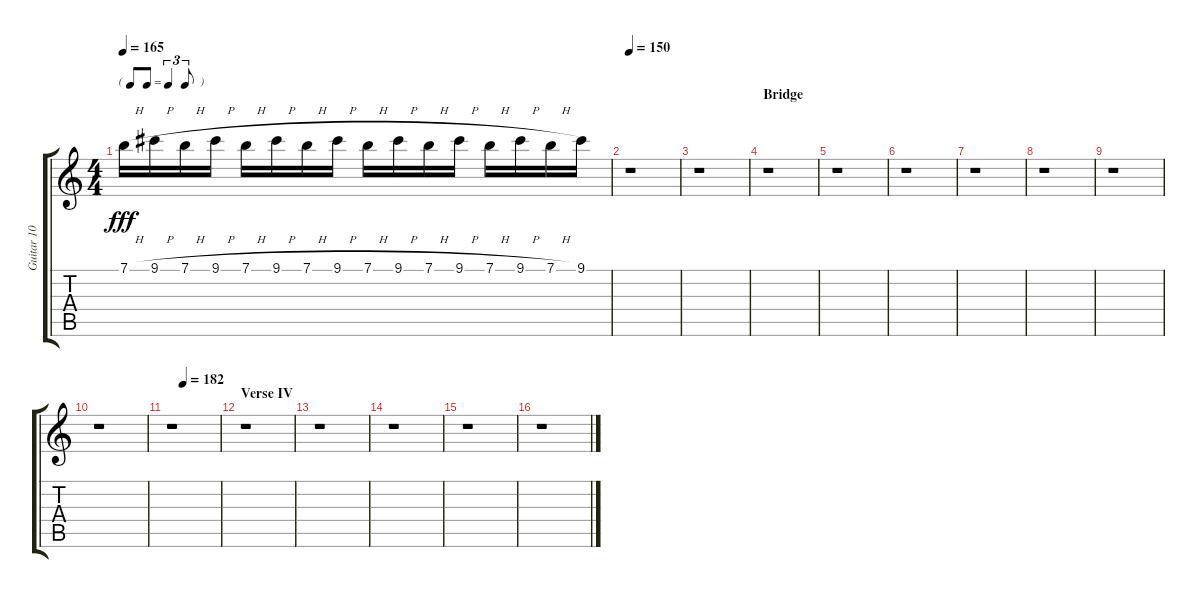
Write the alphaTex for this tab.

\track ("Guitar 10" "Guitar 10") {instrument distortionguitar}
\staff {score tabs}
\tuning (E4 B3 G3 D3 A2 E2) {hide}
\ts (4 4)
\tf triplet8th
\tempo 165
\clef g2
\ks c
7.1{h}.16{dy fff} 9.1{h}.16 7.1{h}.16 9.1{h}.16 7.1{h}.16 9.1{h}.16 7.1{h}.16 9.1{h}.16 7.1{h}.16 9.1{h}.16 7.1{h}.16 9.1{h}.16 7.1{h}.16 9.1{h}.16 7.1{h}.16 9.1.16 |
\tempo 150
r.1 |
r.1 |
\section ("" "Bridge")
r.1 |
r.1 |
r.1 |
r.1 |
r.1 |
r.1 |
r.1 |
\tempo (182 0.25)
r.1 |
\section ("" "Verse IV")
r.1 |
r.1 |
r.1 |
r.1 |
r.1
